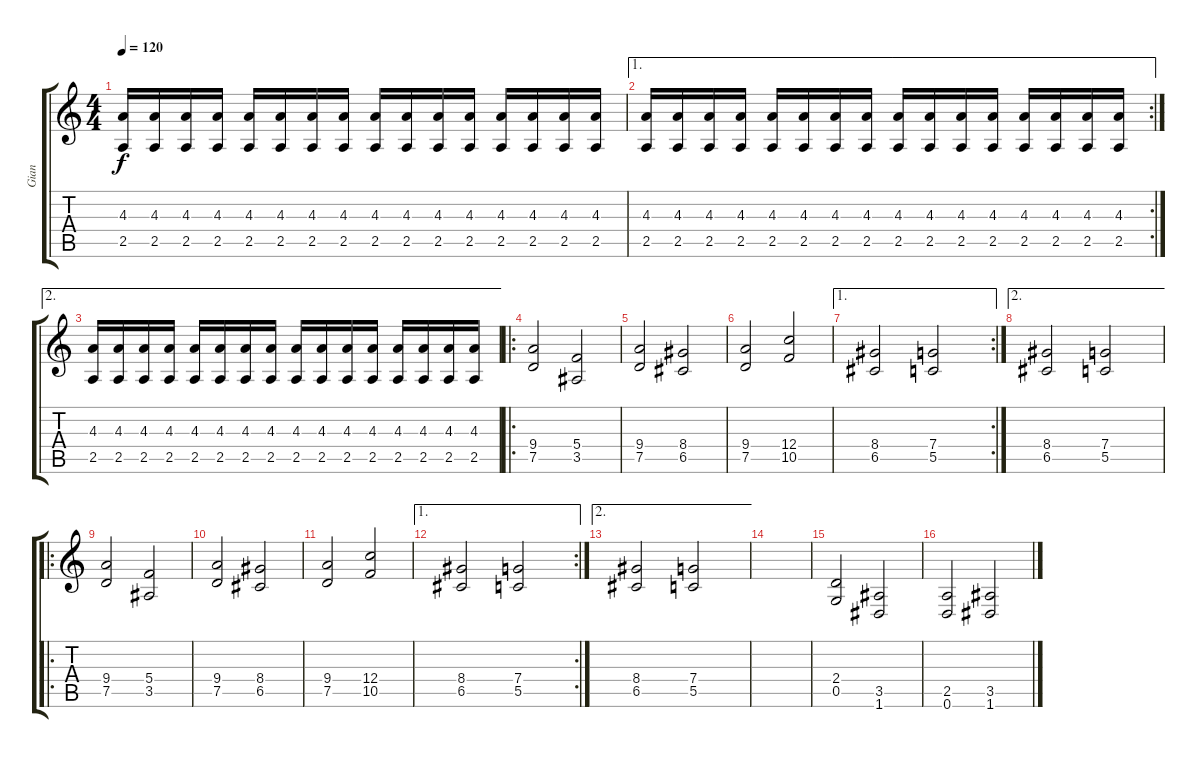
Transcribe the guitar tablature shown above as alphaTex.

\track ("Gian" "Gian") {instrument overdrivenguitar}
\staff {score tabs}
\tuning (D4 A3 F3 C3 G2 D2) {hide}
\ts (4 4)
\tempo 120
\clef g2
\ks c
(4.3 2.5).16{dy f} (4.3 2.5).16 (4.3 2.5).16 (4.3 2.5).16 (4.3 2.5).16 (4.3 2.5).16 (4.3 2.5).16 (4.3 2.5).16 (4.3 2.5).16 (4.3 2.5).16 (4.3 2.5).16 (4.3 2.5).16 (4.3 2.5).16 (4.3 2.5).16 (4.3 2.5).16 (4.3 2.5).16 |
\ae 1
\rc 2
(4.3 2.5).16 (4.3 2.5).16 (4.3 2.5).16 (4.3 2.5).16 (4.3 2.5).16 (4.3 2.5).16 (4.3 2.5).16 (4.3 2.5).16 (4.3 2.5).16 (4.3 2.5).16 (4.3 2.5).16 (4.3 2.5).16 (4.3 2.5).16 (4.3 2.5).16 (4.3 2.5).16 (4.3 2.5).16 |
\ae 2
(4.3 2.5).16 (4.3 2.5).16 (4.3 2.5).16 (4.3 2.5).16 (4.3 2.5).16 (4.3 2.5).16 (4.3 2.5).16 (4.3 2.5).16 (4.3 2.5).16 (4.3 2.5).16 (4.3 2.5).16 (4.3 2.5).16 (4.3 2.5).16 (4.3 2.5).16 (4.3 2.5).16 (4.3 2.5).16 |
\ro
(9.4 7.5).2{balance 3 instrument overdrivenguitar} (5.4 3.5).2 |
(9.4 7.5).2 (8.4 6.5).2 |
(9.4 7.5).2 (12.4 10.5).2 |
\ae 1
\rc 2
(8.4 6.5).2 (7.4 5.5).2 |
\ae 2
(8.4 6.5).2 (7.4 5.5).2 |
\ro
(9.4 7.5).2{balance 3 instrument overdrivenguitar} (5.4 3.5).2 |
(9.4 7.5).2 (8.4 6.5).2 |
(9.4 7.5).2 (12.4 10.5).2 |
\ae 1
\rc 2
(8.4 6.5).2 (7.4 5.5).2 |
\ae 2
(8.4 6.5).2 (7.4 5.5).2 |
|
(2.4 0.5).2 (3.5 1.6).2 |
(2.5 0.6).2 (3.5 1.6).2
